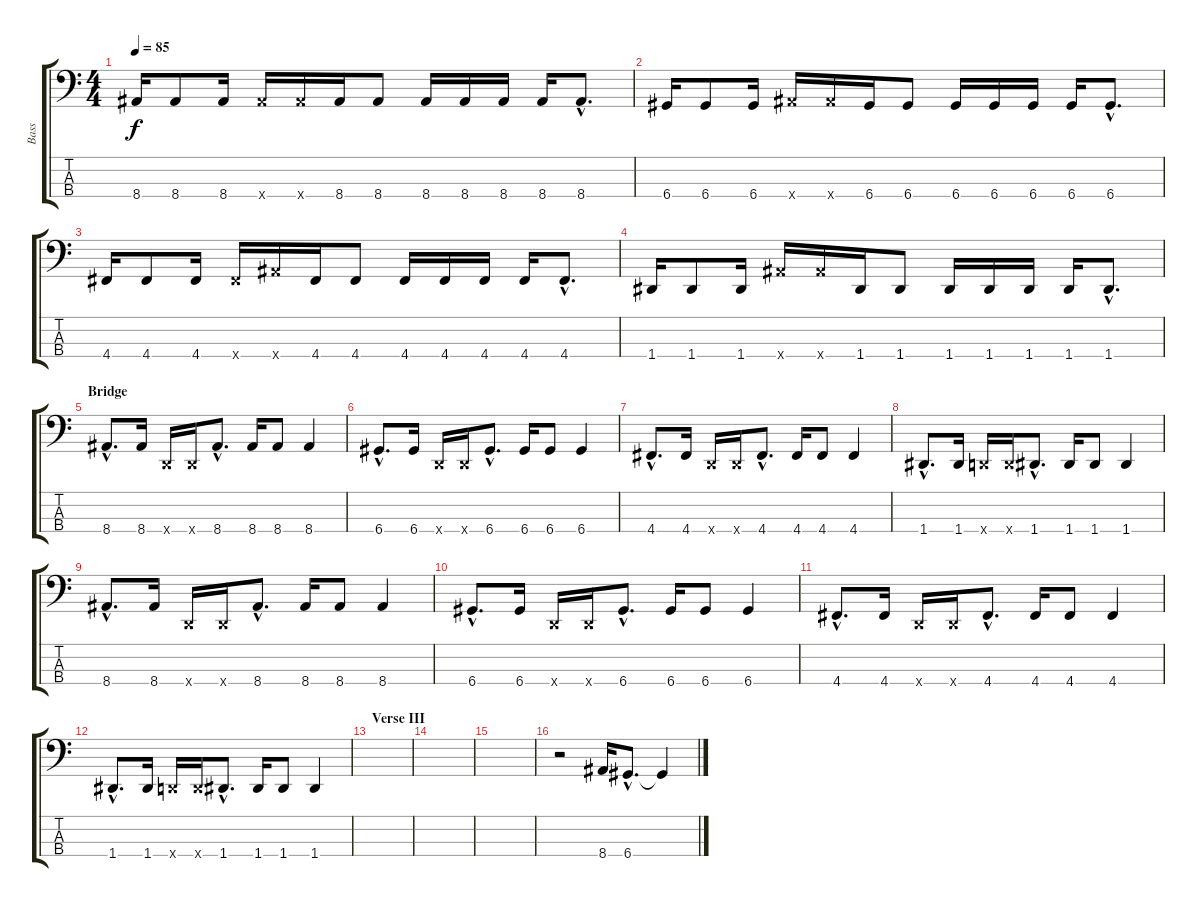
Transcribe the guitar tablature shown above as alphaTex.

\track ("Bass" "Bass") {instrument electricbassfinger}
\staff {score tabs}
\tuning (G2 D2 A1 D1) {hide}
\ts (4 4)
\tempo 85
\clef f4
\ks c
8.4.16{dy f} 8.4.8 8.4.16 8.4{x}.16 8.4{x}.16 8.4.16 8.4.8 8.4.16 8.4.16 8.4.16 8.4.16 8.4{hac}.8{d} |
6.4.16 6.4.8 6.4.16 8.4{x}.16 8.4{x}.16 6.4.16 6.4.8 6.4.16 6.4.16 6.4.16 6.4.16 6.4{hac}.8{d} |
4.4.16 4.4.8 4.4.16 4.4{x}.16 8.4{x}.16 4.4.16 4.4.8 4.4.16 4.4.16 4.4.16 4.4.16 4.4{hac}.8{d} |
1.4.16 1.4.8 1.4.16 8.4{x}.16 8.4{x}.16 1.4.16 1.4.8 1.4.16 1.4.16 1.4.16 1.4.16 1.4{hac}.8{d} |
\section ("" "Bridge")
8.4{hac}.8{d} 8.4.16 0.4{x}.16 0.4{x}.16 8.4{hac}.8{d} 8.4.16 8.4.8 8.4.4 |
6.4{hac}.8{d} 6.4.16 0.4{x}.16 0.4{x}.16 6.4{hac}.8{d} 6.4.16 6.4.8 6.4.4 |
4.4{hac}.8{d} 4.4.16 0.4{x}.16 0.4{x}.16 4.4{hac}.8{d} 4.4.16 4.4.8 4.4.4 |
1.4{hac}.8{d} 1.4.16 0.4{x}.16 0.4{x}.16 1.4{hac}.8{d} 1.4.16 1.4.8 1.4.4 |
8.4{hac}.8{d} 8.4.16 0.4{x}.16 0.4{x}.16 8.4{hac}.8{d} 8.4.16 8.4.8 8.4.4 |
6.4{hac}.8{d} 6.4.16 0.4{x}.16 0.4{x}.16 6.4{hac}.8{d} 6.4.16 6.4.8 6.4.4 |
4.4{hac}.8{d} 4.4.16 0.4{x}.16 0.4{x}.16 4.4{hac}.8{d} 4.4.16 4.4.8 4.4.4 |
1.4{hac}.8{d} 1.4.16 0.4{x}.16 0.4{x}.16 1.4{hac}.8{d} 1.4.16 1.4.8 1.4.4 |
\section ("" "Verse III")
|
|
|
r.2 8.4.16 6.4{hac}.8{d} 6.4{t}.4
